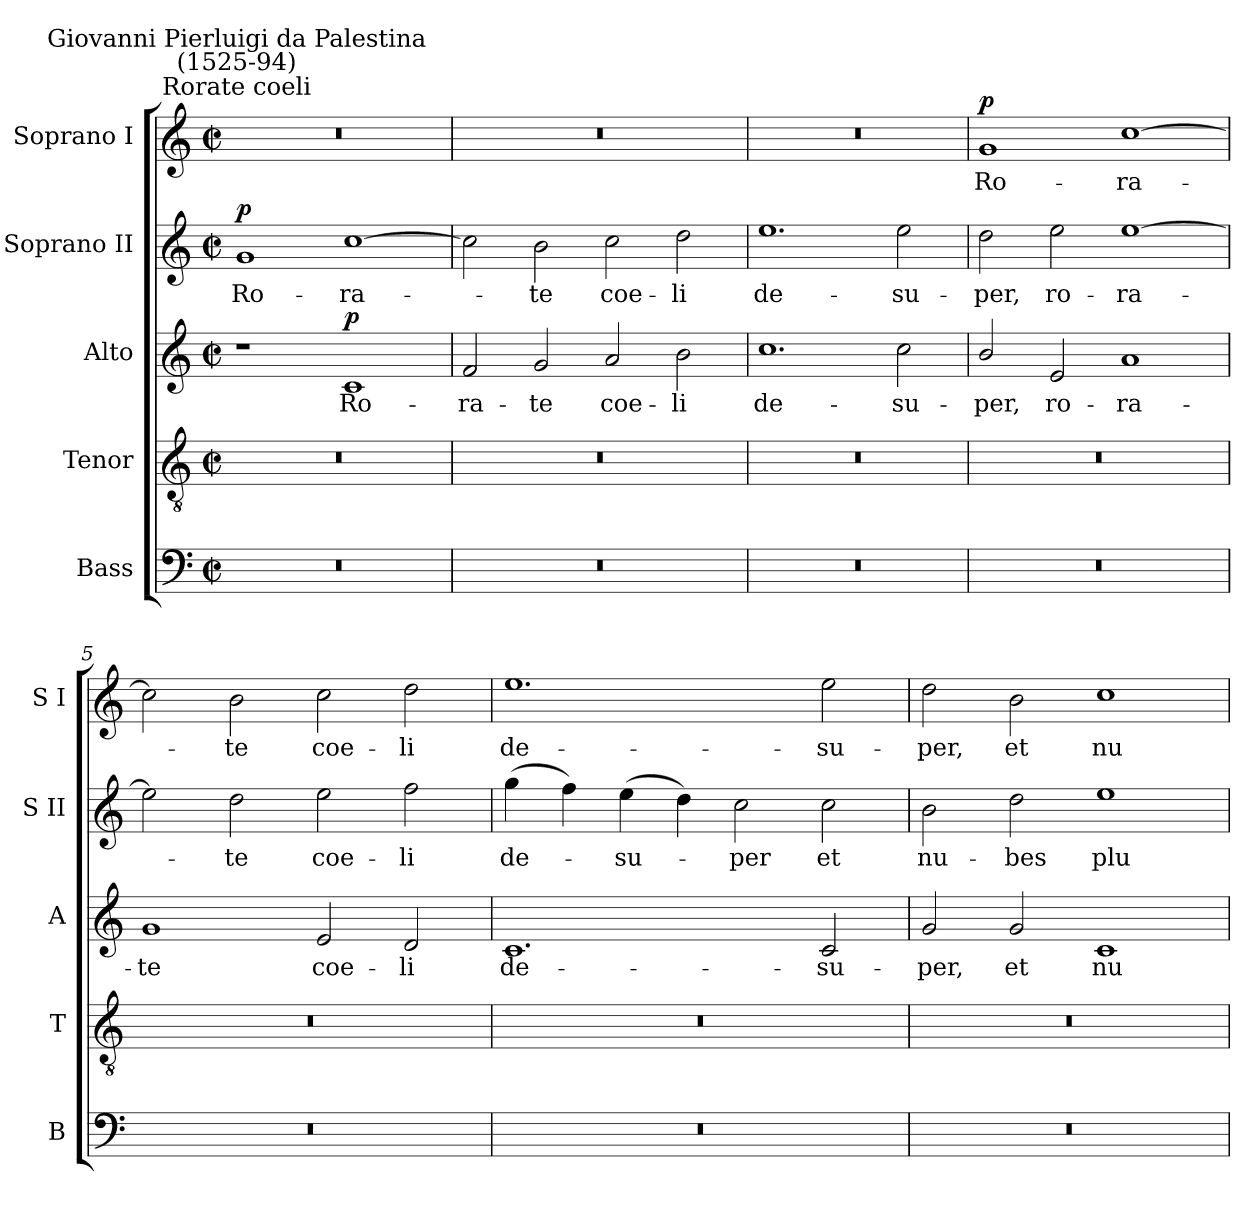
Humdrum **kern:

**kern	**kern	**kern	**text	**dynam	**kern	**text	**dynam	**kern	**text	**dynam
*part5	*part4	*part3	*part3	*part3	*part2	*part2	*part2	*part1	*part1	*part1
*staff5	*staff4	*staff3	*staff3	*staff3	*staff2	*staff2	*staff2	*staff1	*staff1	*staff1
*I"Bass	*I"Tenor	*I"Alto	*	*	*I"Soprano II	*	*	*I"Soprano I	*	*
*I'B	*I'T	*I'A	*	*	*I'S II	*	*	*I'S I	*	*
*clefF4	*clefGv2	*clefG2	*	*	*clefG2	*	*	*clefG2	*	*
*k[]	*k[]	*k[]	*	*	*k[]	*	*	*k[]	*	*
*C:	*C:	*C:	*	*	*C:	*	*	*C:	*	*
*M4/2	*M4/2	*M4/2	*	*	*M4/2	*	*	*M4/2	*	*
*met(c|)	*met(c|)	*met(c|)	*	*	*met(c|)	*	*	*met(c|)	*	*
=1	=1	=1	=1	=1	=1	=1	=1	=1	=1	=1
!	!	!	!	!	!	!	!	!LO:TX:a:cj:t=Rorate coeli	!	!
!	!	!	!	!	!	!	!	!LO:TX:a:cj:t=Giovanni Pierluigi da Palestina\n(1525-94)	!	!
!	!	!	!	!	!	!LO:LY:b	!LO:DY:b	!	!	!
0r	0r	1r	.	.	1g	Ro-	p	0r	.	.
!	!	!	!LO:LY:b	!LO:DY:b	!	!LO:LY:b	!	!	!	!
.	.	1c	Ro-	p	[1cc	-ra-	.	.	.	.
=2	=2	=2	=2	=2	=2	=2	=2	=2	=2	=2
!	!	!	!LO:LY:b	!	!	!	!	!	!	!
0r	0r	2f	-ra-	.	2cc]	.	.	0r	.	.
!	!	!	!LO:LY:b	!	!	!LO:LY:b	!	!	!	!
.	.	2g	-te	.	2b	te	.	.	.	.
!	!	!	!LO:LY:b	!	!	!LO:LY:b	!	!	!	!
.	.	2a	coe-	.	2cc	coe-	.	.	.	.
!	!	!	!LO:LY:b	!	!	!LO:LY:b	!	!	!	!
.	.	2b	-li	.	2dd	-li	.	.	.	.
=3	=3	=3	=3	=3	=3	=3	=3	=3	=3	=3
!	!	!	!LO:LY:b	!	!	!LO:LY:b	!	!	!	!
0r	0r	1.cc	de-	.	1.ee	de-	.	0r	.	.
!	!	!	!LO:LY:b	!	!	!LO:LY:b	!	!	!	!
.	.	2cc	-su-	.	2ee	-su-	.	.	.	.
=4	=4	=4	=4	=4	=4	=4	=4	=4	=4	=4
!	!	!	!LO:LY:b	!	!	!LO:LY:b	!	!	!LO:LY:b	!LO:DY:b
0r	0r	2b/	-per,	.	2dd	-per,	.	1g	Ro-	p
!	!	!	!LO:LY:b	!	!	!LO:LY:b	!	!	!	!
.	.	2e	ro-	.	2ee	ro-	.	.	.	.
!	!	!	!LO:LY:b	!	!	!LO:LY:b	!	!	!LO:LY:b	!
.	.	1a	-ra-	.	[1ee	-ra-	.	[1cc	-ra-	.
=5	=5	=5	=5	=5	=5	=5	=5	=5	=5	=5
!	!	!	!LO:LY:b	!	!	!	!	!	!	!
0r	0r	1g	-te	.	2ee]	.	.	2cc]	.	.
!	!	!	!	!	!	!LO:LY:b	!	!	!LO:LY:b	!
.	.	.	.	.	2dd	te	.	2b	te	.
!	!	!	!LO:LY:b	!	!	!LO:LY:b	!	!	!LO:LY:b	!
.	.	2e	coe-	.	2ee	coe-	.	2cc	coe-	.
!	!	!	!LO:LY:b	!	!	!LO:LY:b	!	!	!LO:LY:b	!
.	.	2d	-li	.	2ff	-li	.	2dd	-li	.
=6	=6	=6	=6	=6	=6	=6	=6	=6	=6	=6
!	!	!	!LO:LY:b	!	!	!LO:LY:b	!	!	!LO:LY:b	!
0r	0r	1.c	de-	.	(>4gg	de-	.	1.ee	de-	.
.	.	.	.	.	4ff)	.	.	.	.	.
!	!	!	!	!	!	!LO:LY:b	!	!	!	!
.	.	.	.	.	(>4ee	su-	.	.	.	.
.	.	.	.	.	4dd)	.	.	.	.	.
!	!	!	!	!	!	!LO:LY:b	!	!	!	!
.	.	.	.	.	2cc	per	.	.	.	.
!	!	!	!LO:LY:b	!	!	!LO:LY:b	!	!	!LO:LY:b	!
.	.	2c	-su-	.	2cc	et	.	2ee	-su-	.
=7	=7	=7	=7	=7	=7	=7	=7	=7	=7	=7
!	!	!	!LO:LY:b	!	!	!LO:LY:b	!	!	!LO:LY:b	!
0r	0r	2g	-per,	.	2b	nu-	.	2dd	-per,	.
!	!	!	!LO:LY:b	!	!	!LO:LY:b	!	!	!LO:LY:b	!
.	.	2g	et	.	2dd	-bes	.	2b	et	.
!	!	!	!LO:LY:b	!	!	!LO:LY:b	!	!	!LO:LY:b	!
.	.	1c	nu-	.	1ee	plu-	.	1cc	nu-	.
=	=	=	=	=	=	=	=	=	=	=
*-	*-	*-	*-	*-	*-	*-	*-	*-	*-	*-
